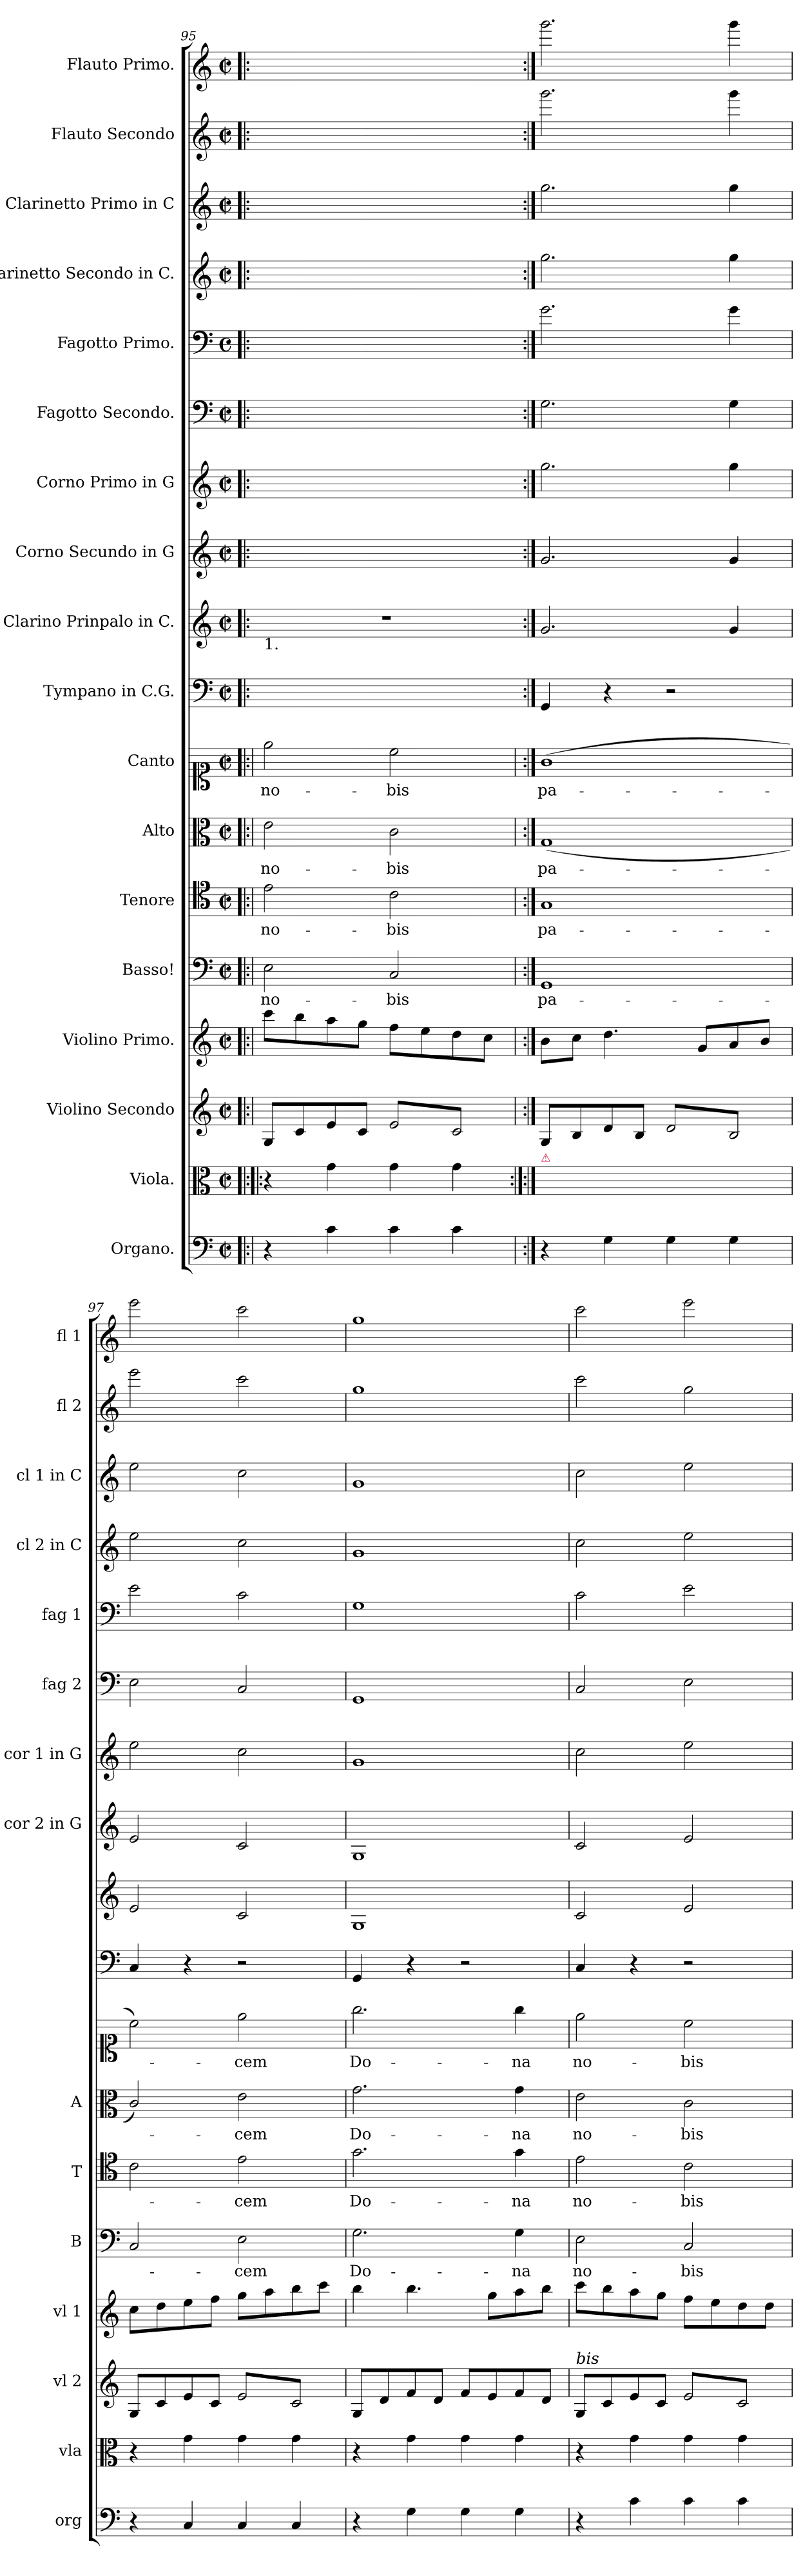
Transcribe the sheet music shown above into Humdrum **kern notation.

**kern	**kern	**kern	**kern	**kern	**text	**kern	**text	**kern	**text	**kern	**text	**kern	**kern	**kern	**kern	**kern	**kern	**kern	**kern	**kern	**kern
*part18	*part17	*part16	*part15	*part14	*part14	*part13	*part13	*part12	*part12	*part11	*part11	*part10	*part9	*part8	*part7	*part6	*part5	*part4	*part3	*part2	*part1
*staff18	*staff17	*staff16	*staff15	*staff14	*staff14	*staff13	*staff13	*staff12	*staff12	*staff11	*staff11	*staff10	*staff9	*staff8	*staff7	*staff6	*staff5	*staff4	*staff3	*staff2	*staff1
*I"Organo.	*I"Viola.	*I"Violino Secondo	*I"Violino Primo.	*I"Basso!	*	*I"Tenore	*	*I"Alto	*	*I"Canto	*	*I"Tympano in C.G.	*I"Clarino Prinpalo in C.	*I"Corno Secundo in G	*I"Corno Primo in G	*I"Fagotto Secondo.	*I"Fagotto Primo.	*I"Clarinetto Secondo in C.	*I"Clarinetto Primo in C	*I"Flauto Secondo	*I"Flauto Primo.
*I'org	*I'vla	*I'vl 2	*I'vl 1	*I'B	*	*I'T	*	*I'A	*	*	*	*	*	*I'cor 2 in G	*I'cor 1 in G	*I'fag 2	*I'fag 1	*I'cl 2 in C	*I'cl 1 in C	*I'fl 2	*I'fl 1
*clefF4	*clefC3	*clefG2	*clefG2	*clefF4	*	*clefC4	*	*clefC3	*	*clefC1	*	*clefF4	*clefG2	*clefG2	*clefG2	*clefF4	*clefF4	*clefG2	*clefG2	*clefG2	*clefG2
*k[]	*k[]	*k[]	*k[]	*k[]	*	*k[]	*	*k[]	*	*k[]	*	*k[]	*k[]	*k[]	*k[]	*k[]	*k[]	*k[]	*k[]	*k[]	*k[]
*C:	*C:	*C:	*C:	*C:	*	*C:	*	*C:	*	*C:	*	*C:	*C:	*C:	*C:	*C:	*C:	*C:	*C:	*C:	*C:
*M2/2	*M2/2	*M2/2	*M2/2	*M2/2	*	*M2/2	*	*M2/2	*	*M2/2	*	*M2/2	*M2/2	*M2/2	*M2/2	*M2/2	*M2/2	*M2/2	*M2/2	*M2/2	*M2/2
*met(c|)	*met(c|)	*met(c|)	*met(c|)	*met(c|)	*	*met(c|)	*	*met(c|)	*	*met(c|)	*	*met(c|)	*met(c|)	*met(c|)	*met(c|)	*met(c|)	*met(c)	*met(c|)	*met(c|)	*met(c|)	*met(c|)
=95	=95!|:	=95	=95	=95	=95	=95	=95	=95	=95	=95	=95	=95	=95	=95	=95	=95	=95	=95	=95	=95	=95
!	!	!	!	!	!	!	!	!	!	!	!	!	!LO:TX:b:t=1.	!	!	!	!	!	!	!	!
4r	4r	8G/L	8ccc\L	2E\	no-	2e\	no-	2e\	no-	2ee\	no-	1ryy	1r	1ryy	1ryy	1ryy	1ryy	1ryy	1ryy	1ryy	1ryy
.	.	8c/	8bb\	.	.	.	.	.	.	.	.	.	.	.	.	.	.	.	.	.	.
4c\	4g\	8e/	8aa\	.	.	.	.	.	.	.	.	.	.	.	.	.	.	.	.	.	.
.	.	8c/J	8gg\J	.	.	.	.	.	.	.	.	.	.	.	.	.	.	.	.	.	.
*	*	*tremolo	*	*	*	*	*	*	*	*	*	*	*	*	*	*	*	*	*	*	*
4c\	4g\	8e/L	8ff\L	2C/	-bis	2c\	-bis	2c\	-bis	2cc\	-bis	.	.	.	.	.	.	.	.	.	.
.	.	8c/	8ee\	.	.	.	.	.	.	.	.	.	.	.	.	.	.	.	.	.	.
4c\	4g\	8e/	8dd\	.	.	.	.	.	.	.	.	.	.	.	.	.	.	.	.	.	.
.	.	8c/J	8cc\J	.	.	.	.	.	.	.	.	.	.	.	.	.	.	.	.	.	.
*	*	*Xtremolo	*	*	*	*	*	*	*	*	*	*	*	*	*	*	*	*	*	*	*
=96	=96:|!	=96	=96	=96	=96	=96	=96	=96	=96	=96	=96	=96	=96	=96	=96	=96	=96	=96	=96	=96	=96
!	!LO:TX:a:color=crimson:t=⚠	!	!	!	!	!	!	!	!	!	!	!	!	!	!	!	!	!	!	!	!
4r	4ryy	8G/L	8b\L	1GG	pa-	1G	pa-	(>1G	pa-	(>1g	pa-	4GG/	2.g/	2.g/	2.gg\	2.G\	2.g\	2.gg\	2.gg\	2.ggg\	2.ggg\
.	.	8B/	8cc\J	.	.	.	.	.	.	.	.	.	.	.	.	.	.	.	.	.	.
4G\	4g\yy	8d/	4.dd\	.	.	.	.	.	.	.	.	4r	.	.	.	.	.	.	.	.	.
.	.	8B/J	.	.	.	.	.	.	.	.	.	.	.	.	.	.	.	.	.	.	.
*	*	*tremolo	*	*	*	*	*	*	*	*	*	*	*	*	*	*	*	*	*	*	*
4G\	4g\yy	8d/L	.	.	.	.	.	.	.	.	.	2r	.	.	.	.	.	.	.	.	.
.	.	8B/	8g/L	.	.	.	.	.	.	.	.	.	.	.	.	.	.	.	.	.	.
4G\	4g\yy	8d/	8a/	.	.	.	.	.	.	.	.	.	4g/	4g/	4gg\	4G\	4g\	4gg\	4gg\	4ggg\	4ggg\
.	.	8B/J	8b/J	.	.	.	.	.	.	.	.	.	.	.	.	.	.	.	.	.	.
*	*	*Xtremolo	*	*	*	*	*	*	*	*	*	*	*	*	*	*	*	*	*	*	*
=97	=97	=97	=97	=97	=97	=97	=97	=97	=97	=97	=97	=97	=97	=97	=97	=97	=97	=97	=97	=97	=97
4r	4r	8G/L	8cc\L	2C/	.	2c\	.	2c/)	.	2cc\)	.	4C/	2e/	2e/	2ee\	2E\	2e\	2ee\	2ee\	2eee\	2eee\
.	.	8c/	8dd\	.	.	.	.	.	.	.	.	.	.	.	.	.	.	.	.	.	.
4C/	4g\	8e/	8ee\	.	.	.	.	.	.	.	.	4r	.	.	.	.	.	.	.	.	.
.	.	8c/J	8ff\J	.	.	.	.	.	.	.	.	.	.	.	.	.	.	.	.	.	.
*	*	*tremolo	*	*	*	*	*	*	*	*	*	*	*	*	*	*	*	*	*	*	*
4C/	4g\	8e/L	8gg\L	2E\	-cem	2e\	-cem	2e\	-cem	2ee\	-cem	2r	2c/	2c/	2cc\	2C/	2c\	2cc\	2cc\	2ccc\	2ccc\
.	.	8c/	8aa\	.	.	.	.	.	.	.	.	.	.	.	.	.	.	.	.	.	.
4C/	4g\	8e/	8bb\	.	.	.	.	.	.	.	.	.	.	.	.	.	.	.	.	.	.
.	.	8c/J	8ccc\J	.	.	.	.	.	.	.	.	.	.	.	.	.	.	.	.	.	.
*	*	*Xtremolo	*	*	*	*	*	*	*	*	*	*	*	*	*	*	*	*	*	*	*
=98	=98	=98	=98	=98	=98	=98	=98	=98	=98	=98	=98	=98	=98	=98	=98	=98	=98	=98	=98	=98	=98
4r	4r	8G/L	4bb\	2.G\	Do-	2.g\	Do-	2.g\	Do-	2.gg\	Do-	4GG/	1G	1G	1g	1GG	1G	1g	1g	1gg	1gg
.	.	8d/	.	.	.	.	.	.	.	.	.	.	.	.	.	.	.	.	.	.	.
4G\	4g\	8f/	4.bb\	.	.	.	.	.	.	.	.	4r	.	.	.	.	.	.	.	.	.
.	.	8d/J	.	.	.	.	.	.	.	.	.	.	.	.	.	.	.	.	.	.	.
4G\	4g\	8f/L	.	.	.	.	.	.	.	.	.	2r	.	.	.	.	.	.	.	.	.
.	.	8e/	8gg\L	.	.	.	.	.	.	.	.	.	.	.	.	.	.	.	.	.	.
4G\	4g\	8f/	8aa\	4G\	-na	4g\	-na	4g\	-na	4gg\	-na	.	.	.	.	.	.	.	.	.	.
.	.	8d/J	8bb\J	.	.	.	.	.	.	.	.	.	.	.	.	.	.	.	.	.	.
=99	=99	=99	=99	=99	=99	=99	=99	=99	=99	=99	=99	=99	=99	=99	=99	=99	=99	=99	=99	=99	=99
!	!	!LO:TX:a:i:t=bis	!	!	!	!	!	!	!	!	!	!	!	!	!	!	!	!	!	!	!
4r	4r	8G/L	8ccc\L	2E\	no-	2e\	no-	2e\	no-	2ee\	no-	4C/	2c/	2c/	2cc\	2C/	2c\	2cc\	2cc\	2ccc\	2ccc\
.	.	8c/	8bb\	.	.	.	.	.	.	.	.	.	.	.	.	.	.	.	.	.	.
4c\	4g\	8e/	8aa\	.	.	.	.	.	.	.	.	4r	.	.	.	.	.	.	.	.	.
.	.	8c/J	8gg\J	.	.	.	.	.	.	.	.	.	.	.	.	.	.	.	.	.	.
*	*	*tremolo	*	*	*	*	*	*	*	*	*	*	*	*	*	*	*	*	*	*	*
4c\	4g\	8e/L	8ff\L	2C/	-bis	2c\	-bis	2c\	-bis	2cc\	-bis	2r	2e/	2e/	2ee\	2E\	2e\	2ee\	2ee\	2gg\	2eee\
.	.	8c/	8ee\	.	.	.	.	.	.	.	.	.	.	.	.	.	.	.	.	.	.
4c\	4g\	8e/	8dd\	.	.	.	.	.	.	.	.	.	.	.	.	.	.	.	.	.	.
.	.	8c/J	8dd\J	.	.	.	.	.	.	.	.	.	.	.	.	.	.	.	.	.	.
*	*	*Xtremolo	*	*	*	*	*	*	*	*	*	*	*	*	*	*	*	*	*	*	*
.	.	.	.	.	.	.	.	.	.	.	.	.	.	.	.	.	.	.	.	.	.
.	.	.	.	.	.	.	.	.	.	.	.	.	.	.	.	.	.	.	.	.	.
=	=	=	=	=	=	=	=	=	=	=	=	=	=	=	=	=	=	=	=	=	=
*-	*-	*-	*-	*-	*-	*-	*-	*-	*-	*-	*-	*-	*-	*-	*-	*-	*-	*-	*-	*-	*-
